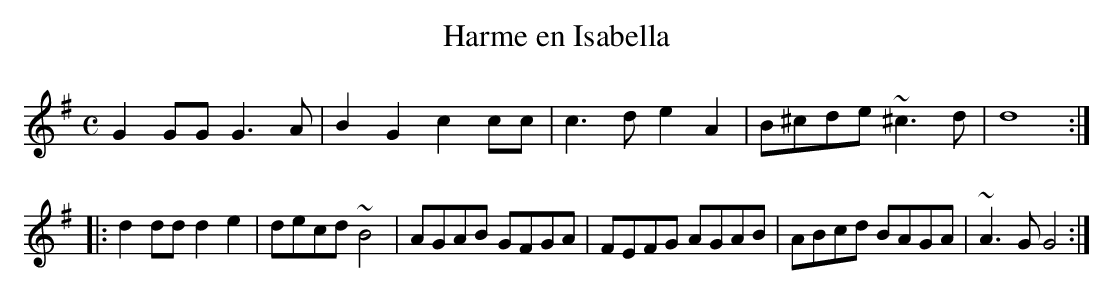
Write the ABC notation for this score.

X:1
T:Harme en Isabella
M:C
K:Gmaj
G2GGG3A|B2G2c2cc|c3de2A2|B^cde~^c3d|d8:|
|:d2ddd2e2|decd~B4|AGAB GFGA|FEFG AGAB|ABcd BAGA|~A3GG4:|
